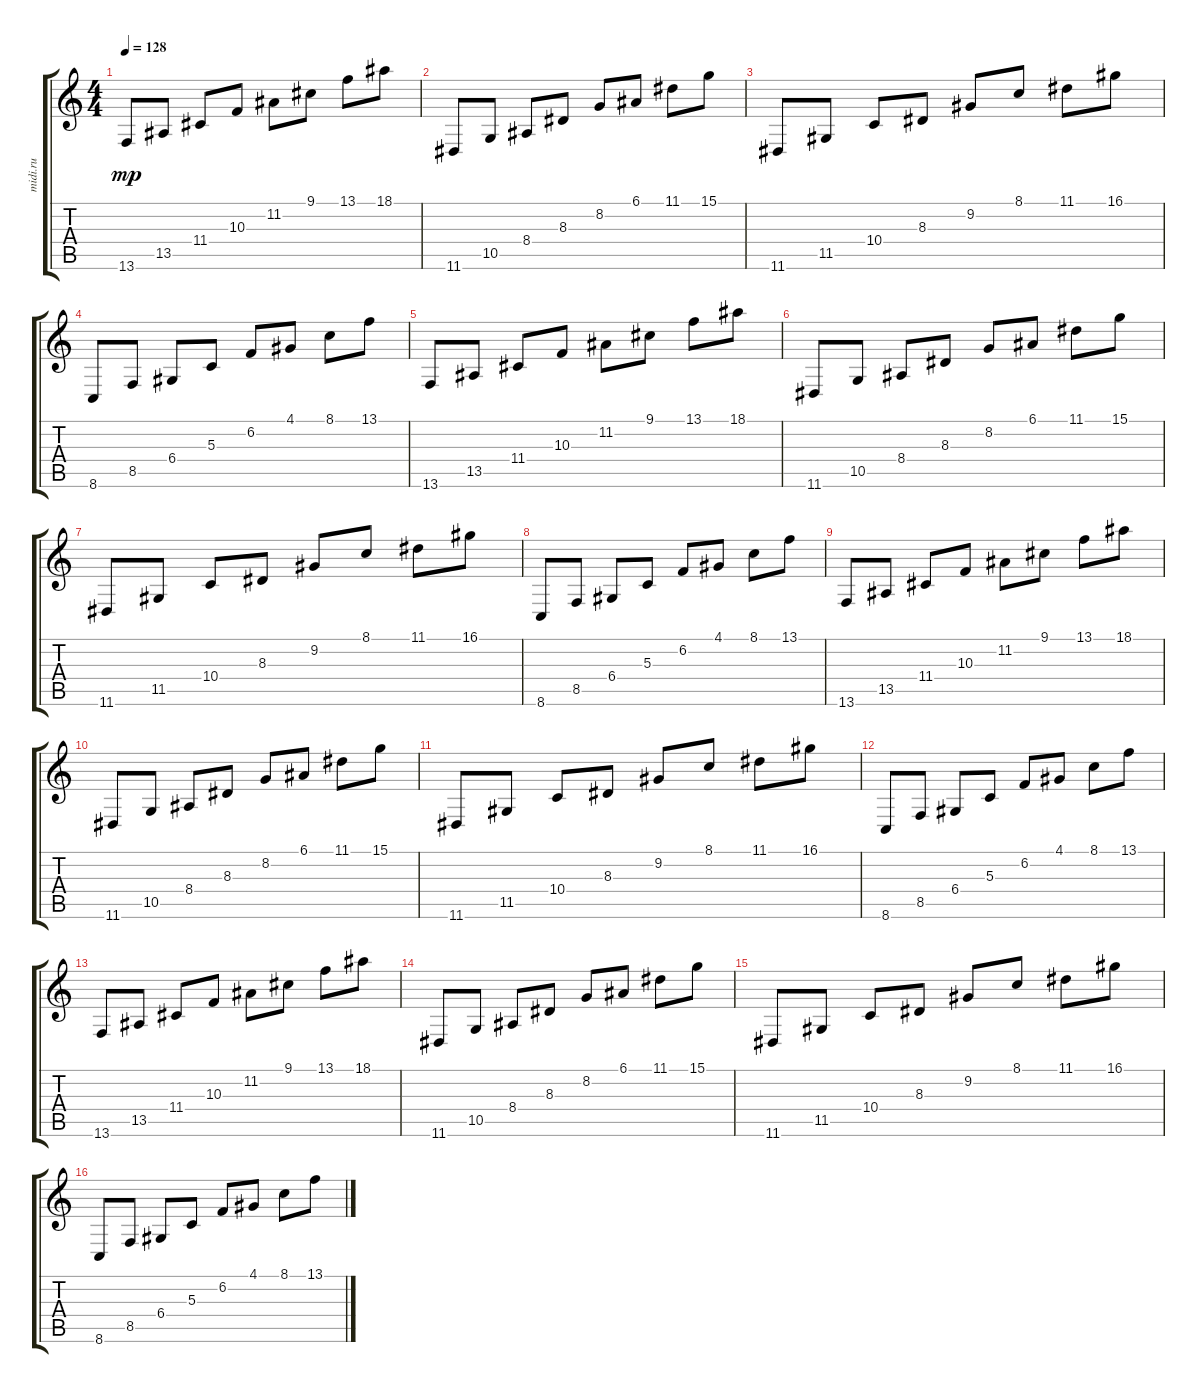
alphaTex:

\track ("midi.ru" "midi.ru") {instrument lead2sawtooth}
\staff {score tabs}
\tuning (E4 B3 G3 D3 A2 E2) {hide}
\ts (4 4)
\tempo 128
\clef g2
\ks c
13.6.8{dy mp balance 0} 13.5.8{balance 0} 11.4.8{balance 1} 10.3.8{balance 4} 11.2.8{balance 8} 9.1.8{balance 11} 13.1.8{balance 13} 18.1.8{balance 15} |
11.6.8{balance 0} 10.5.8{balance 0} 8.4.8{balance 1} 8.3.8{balance 4} 8.2.8{balance 8} 6.1.8{balance 11} 11.1.8{balance 13} 15.1.8{balance 15} |
11.6.8{balance 0} 11.5.8{balance 0} 10.4.8{balance 1} 8.3.8{balance 4} 9.2.8{balance 8} 8.1.8{balance 11} 11.1.8{balance 13} 16.1.8{balance 15} |
8.6.8{balance 0} 8.5.8{balance 0} 6.4.8{balance 1} 5.3.8{balance 4} 6.2.8{balance 8} 4.1.8{balance 11} 8.1.8{balance 13} 13.1.8{balance 15} |
13.6.8{balance 0} 13.5.8{balance 0} 11.4.8{balance 1} 10.3.8{balance 4} 11.2.8{balance 8} 9.1.8{balance 11} 13.1.8{balance 13} 18.1.8{balance 15} |
11.6.8{balance 0} 10.5.8{balance 0} 8.4.8{balance 1} 8.3.8{balance 4} 8.2.8{balance 8} 6.1.8{balance 11} 11.1.8{balance 13} 15.1.8{balance 15} |
11.6.8{balance 0} 11.5.8{balance 0} 10.4.8{balance 1} 8.3.8{balance 4} 9.2.8{balance 8} 8.1.8{balance 11} 11.1.8{balance 13} 16.1.8{balance 15} |
8.6.8{balance 0} 8.5.8{balance 0} 6.4.8{balance 1} 5.3.8{balance 4} 6.2.8{balance 8} 4.1.8{balance 11} 8.1.8{balance 13} 13.1.8{balance 15} |
13.6.8{balance 0} 13.5.8{balance 0} 11.4.8{balance 1} 10.3.8{balance 4} 11.2.8{balance 8} 9.1.8{balance 11} 13.1.8{balance 13} 18.1.8{balance 15} |
11.6.8{balance 0} 10.5.8{balance 0} 8.4.8{balance 1} 8.3.8{balance 4} 8.2.8{balance 8} 6.1.8{balance 11} 11.1.8{balance 13} 15.1.8{balance 15} |
11.6.8{balance 0} 11.5.8{balance 0} 10.4.8{balance 1} 8.3.8{balance 4} 9.2.8{balance 8} 8.1.8{balance 11} 11.1.8{balance 13} 16.1.8{balance 15} |
8.6.8{balance 0} 8.5.8{balance 0} 6.4.8{balance 1} 5.3.8{balance 4} 6.2.8{balance 8} 4.1.8{balance 11} 8.1.8{balance 13} 13.1.8{balance 15} |
13.6.8{balance 0} 13.5.8{balance 0} 11.4.8{balance 1} 10.3.8{balance 4} 11.2.8{balance 8} 9.1.8{balance 11} 13.1.8{balance 13} 18.1.8{balance 15} |
11.6.8{balance 0} 10.5.8{balance 0} 8.4.8{balance 1} 8.3.8{balance 4} 8.2.8{balance 8} 6.1.8{balance 11} 11.1.8{balance 13} 15.1.8{balance 15} |
11.6.8{balance 0} 11.5.8{balance 0} 10.4.8{balance 1} 8.3.8{balance 4} 9.2.8{balance 8} 8.1.8{balance 11} 11.1.8{balance 13} 16.1.8{balance 15} |
8.6.8{balance 0} 8.5.8{balance 0} 6.4.8{balance 1} 5.3.8{balance 4} 6.2.8{balance 8} 4.1.8{balance 11} 8.1.8{balance 13} 13.1.8{balance 15}
